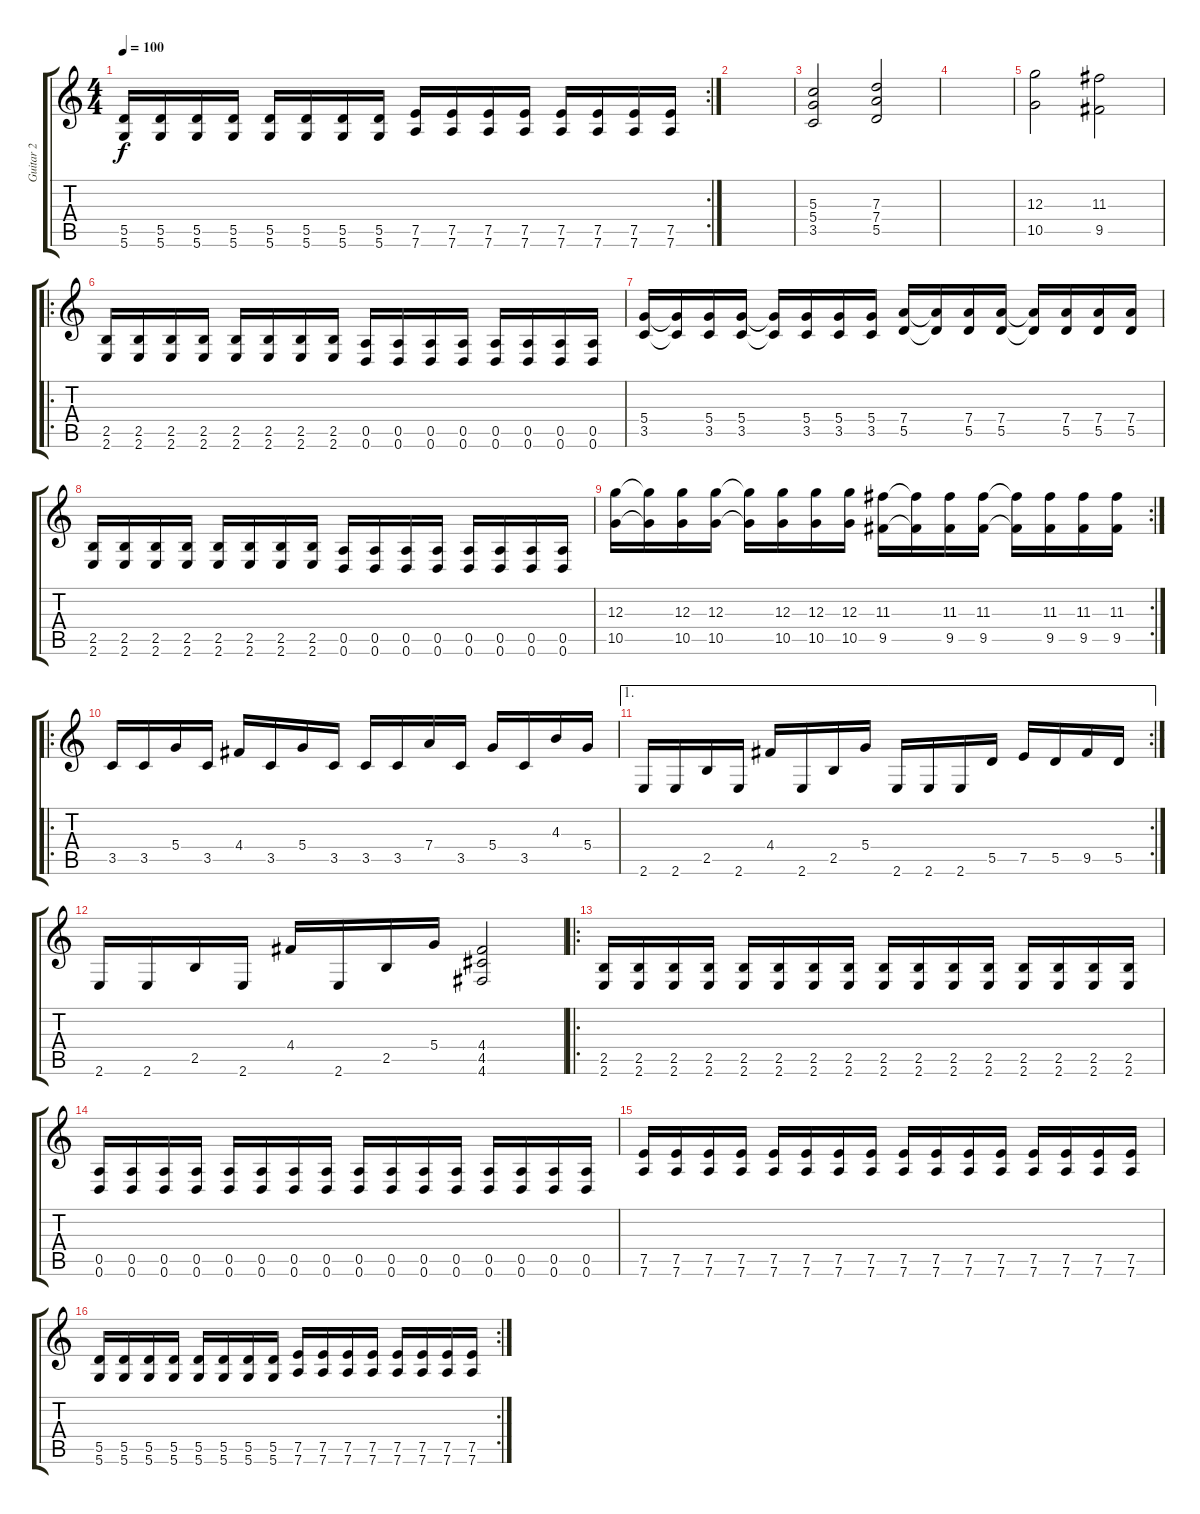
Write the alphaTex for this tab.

\track ("Guitar 2" "Guitar 2") {instrument distortionguitar}
\staff {score tabs}
\tuning (E4 B3 G3 D3 A2 D2) {hide}
\rc 2
\ts (4 4)
\tempo 100
\clef g2
\ks c
(5.5 5.6).16{dy f} (5.5 5.6).16 (5.5 5.6).16 (5.5 5.6).16 (5.5 5.6).16 (5.5 5.6).16 (5.5 5.6).16 (5.5 5.6).16 (7.5 7.6).16 (7.5 7.6).16 (7.5 7.6).16 (7.5 7.6).16 (7.5 7.6).16 (7.5 7.6).16 (7.5 7.6).16 (7.5 7.6).16 |
|
(5.3 5.4 3.5).2 (7.3 7.4 5.5).2 |
|
(12.3 10.5).2 (11.3 9.5).2 |
\ro
(2.5 2.6).16 (2.5 2.6).16 (2.5 2.6).16 (2.5 2.6).16 (2.5 2.6).16 (2.5 2.6).16 (2.5 2.6).16 (2.5 2.6).16 (0.5 0.6).16 (0.5 0.6).16 (0.5 0.6).16 (0.5 0.6).16 (0.5 0.6).16 (0.5 0.6).16 (0.5 0.6).16 (0.5 0.6).16 |
(5.4 3.5).16 (5.4{t} 3.5{t}).16 (5.4 3.5).16 (5.4 3.5).16 (5.4{t} 3.5{t}).16 (5.4 3.5).16 (5.4 3.5).16 (5.4 3.5).16 (7.4 5.5).16 (7.4{t} 5.5{t}).16 (7.4 5.5).16 (7.4 5.5).16 (7.4{t} 5.5{t}).16 (7.4 5.5).16 (7.4 5.5).16 (7.4 5.5).16 |
(2.5 2.6).16 (2.5 2.6).16 (2.5 2.6).16 (2.5 2.6).16 (2.5 2.6).16 (2.5 2.6).16 (2.5 2.6).16 (2.5 2.6).16 (0.5 0.6).16 (0.5 0.6).16 (0.5 0.6).16 (0.5 0.6).16 (0.5 0.6).16 (0.5 0.6).16 (0.5 0.6).16 (0.5 0.6).16 |
\rc 2
(12.3 10.5).16 (12.3{t} 10.5{t}).16 (12.3 10.5).16 (12.3 10.5).16 (12.3{t} 10.5{t}).16 (12.3 10.5).16 (12.3 10.5).16 (12.3 10.5).16 (11.3 9.5).16 (11.3{t} 9.5{t}).16 (11.3 9.5).16 (11.3 9.5).16 (11.3{t} 9.5{t}).16 (11.3 9.5).16 (11.3 9.5).16 (11.3 9.5).16 |
\ro
3.5.16 3.5.16 5.4.16 3.5.16 4.4.16 3.5.16 5.4.16 3.5.16 3.5.16 3.5.16 7.4.16 3.5.16 5.4.16 3.5.16 4.3.16 5.4.16 |
\ae 1
\rc 2
2.6.16 2.6.16 2.5.16 2.6.16 4.4.16 2.6.16 2.5.16 5.4.16 2.6.16 2.6.16 2.6.16 5.5.16 7.5.16 5.5.16 9.5.16 5.5.16 |
2.6.16 2.6.16 2.5.16 2.6.16 4.4.16 2.6.16 2.5.16 5.4.16 (4.4 4.5 4.6).2 |
\ro
(2.5 2.6).16 (2.5 2.6).16 (2.5 2.6).16 (2.5 2.6).16 (2.5 2.6).16 (2.5 2.6).16 (2.5 2.6).16 (2.5 2.6).16 (2.5 2.6).16 (2.5 2.6).16 (2.5 2.6).16 (2.5 2.6).16 (2.5 2.6).16 (2.5 2.6).16 (2.5 2.6).16 (2.5 2.6).16 |
(0.5 0.6).16 (0.5 0.6).16 (0.5 0.6).16 (0.5 0.6).16 (0.5 0.6).16 (0.5 0.6).16 (0.5 0.6).16 (0.5 0.6).16 (0.5 0.6).16 (0.5 0.6).16 (0.5 0.6).16 (0.5 0.6).16 (0.5 0.6).16 (0.5 0.6).16 (0.5 0.6).16 (0.5 0.6).16 |
(7.5 7.6).16 (7.5 7.6).16 (7.5 7.6).16 (7.5 7.6).16 (7.5 7.6).16 (7.5 7.6).16 (7.5 7.6).16 (7.5 7.6).16 (7.5 7.6).16 (7.5 7.6).16 (7.5 7.6).16 (7.5 7.6).16 (7.5 7.6).16 (7.5 7.6).16 (7.5 7.6).16 (7.5 7.6).16 |
\rc 2
(5.5 5.6).16 (5.5 5.6).16 (5.5 5.6).16 (5.5 5.6).16 (5.5 5.6).16 (5.5 5.6).16 (5.5 5.6).16 (5.5 5.6).16 (7.5 7.6).16 (7.5 7.6).16 (7.5 7.6).16 (7.5 7.6).16 (7.5 7.6).16 (7.5 7.6).16 (7.5 7.6).16 (7.5 7.6).16
